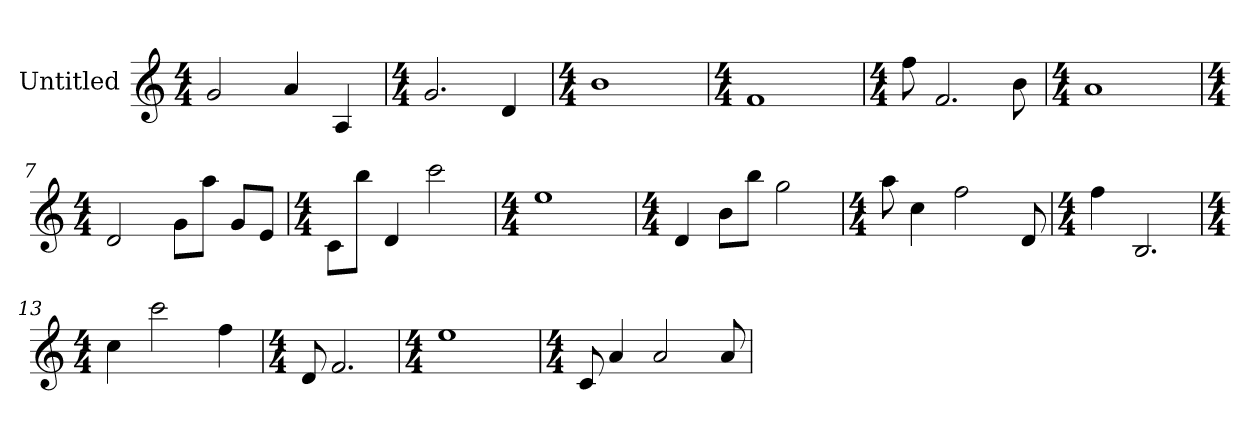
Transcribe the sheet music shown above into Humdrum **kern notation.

**kern
*part1
*staff1
*I"Untitled
*k[]
*C:
*M4/4
=1
2g
4a
4A
=2
*k[]
*C:
*M4/4
!LO:N:vis=2.
2g
4d
=3
*k[]
*C:
*M4/4
1b
=4
*k[]
*C:
*M4/4
1f
=5
*k[]
*C:
*M4/4
8ff
!LO:N:vis=2.
2f
8b
=6
*k[]
*C:
*M4/4
1a
=7
*k[]
*C:
*M4/4
2d
8gL
8aaJ
8gL
8eJ
=8
*k[]
*C:
*M4/4
8cL
8bbJ
4d
2ccc
=9
*k[]
*C:
*M4/4
1ee
=10
*k[]
*C:
*M4/4
4d
8bL
8bbJ
2gg
=11
*k[]
*C:
*M4/4
8aa
4cc
2ff
8d
=12
*k[]
*C:
*M4/4
4ff
!LO:N:vis=2.
2B
=13
*k[]
*C:
*M4/4
4cc
2ccc
4ff
=14
*k[]
*C:
*M4/4
8d
!LO:N:vis=2.
2f
=15
*k[]
*C:
*M4/4
1ee
=16
*k[]
*C:
*M4/4
8c
4a
2a
8a
=
*-
